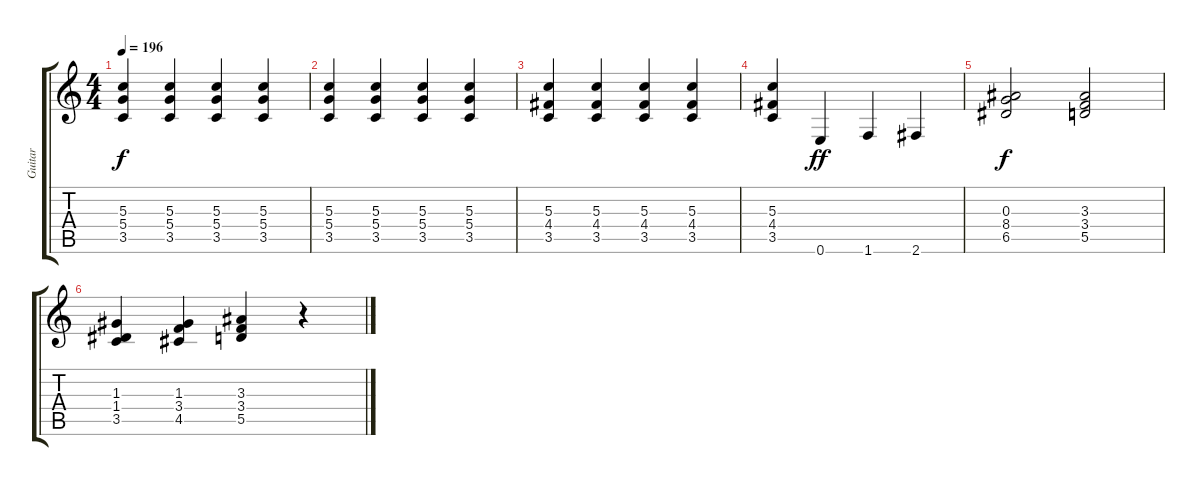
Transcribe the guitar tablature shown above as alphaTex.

\track ("Guitar" "Guitar") {instrument electricguitarclean}
\staff {score tabs}
\tuning (E4 B3 G3 D3 A2 E2) {hide}
\ts (4 4)
\tempo 196
\clef g2
\ks c
(5.3 5.4 3.5).4{dy f} (5.3 5.4 3.5).4 (5.3 5.4 3.5).4 (5.3 5.4 3.5).4 |
(5.3 5.4 3.5).4 (5.3 5.4 3.5).4 (5.3 5.4 3.5).4 (5.3 5.4 3.5).4 |
(5.3 4.4 3.5).4 (5.3 4.4 3.5).4 (5.3 4.4 3.5).4 (5.3 4.4 3.5).4 |
(5.3 4.4 3.5).4 0.6.4{dy ff} 1.6.4 2.6.4 |
(0.3 8.4 6.5).2{dy f} (3.3 3.4 5.5).2 |
(1.3 1.4 3.5).4 (1.3 3.4 4.5).4 (3.3 3.4 5.5).4 r.4
